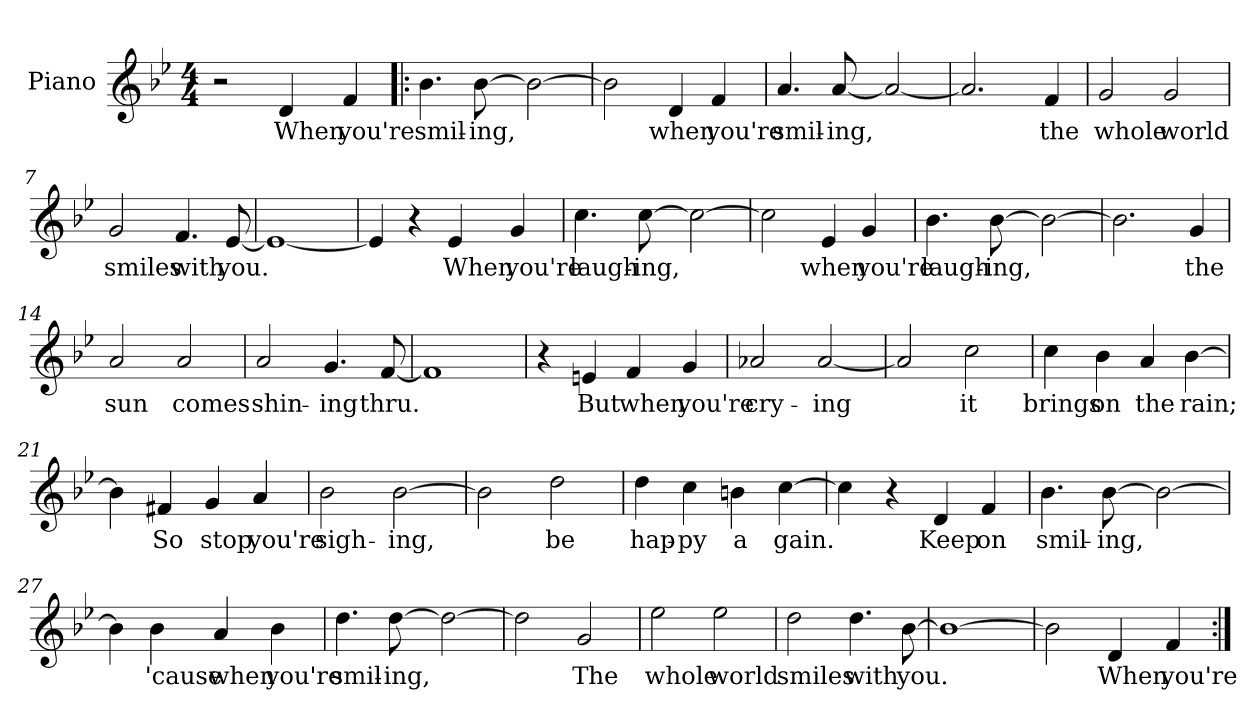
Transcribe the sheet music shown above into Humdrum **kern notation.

**kern	**text
*part1	*part1
*staff1	*staff1
*I"Piano	*
*I'Pno	*
*clefG2	*
*k[b-e-]	*
*B-:	*
*M4/4	*
=1	=1
2r	.
4d/	When
4f/	you're
=2!|:	=2!|:
4.b-\	smil-
[8b-\	-ing,
2b-\_	.
=3	=3
2b-\]	.
4d/	when
4f/	you're
=4	=4
4.a/	smil-
[8a/	-ing,
2a/_	.
=5	=5
2.a/]	.
4f/	the
!!LO:LB:g=z
=6	=6
2g/	whole
2g/	world
=7	=7
2g/	smiles
4.f/	with
[8e-/	you.
=8	=8
1e-_	.
=9	=9
4e-/]	.
4r	.
4e-/	When
4g/	you're
!!LO:LB:g=z
=10	=10
4.cc\	laugh-
[8cc\	-ing,
2cc\_	.
=11	=11
2cc\]	.
4e-/	when
4g/	you're
=12	=12
4.b-\	laugh-
[8b-\	-ing,
2b-\_	.
=13	=13
2.b-\]	.
4g/	the
!!LO:LB:g=z
=14	=14
2a/	sun
2a/	comes
=15	=15
2a/	shin-
4.g/	-ing
[8f/	thru.
=16	=16
1f]	.
=17	=17
4r	.
4en/	But
4f/	when
4g/	you're
!!LO:LB:g=z
=18	=18
2a-X/	cry-
[2a-/	-ing
=19	=19
2a-/]	.
2cc\	it
=20	=20
4cc\	brings
4b-\	on
4a/	the
[4b-\	rain;
=21	=21
4b-\]	.
4f#X/	So
4g/	stop
4a/	you're
!!LO:LB:g=z
=22	=22
2b-\	sigh-
[2b-\	-ing,
=23	=23
2b-\]	.
2dd\	be
=24	=24
4dd\	hap-
4cc\	-py
4bn\	a
[4cc\	gain.
=25	=25
4cc\]	.
4r	.
4d/	Keep
4f/	on
!!LO:LB:g=z
=26	=26
4.b-\	smil-
[8b-\	-ing,
2b-\_	.
=27	=27
4b-\]	.
4b-\	'cause
4a/	when
4b-\	you're
=28	=28
4.dd\	smil-
[8dd\	-ing,
2dd\_	.
=29	=29
2dd\]	.
2g/	The
!!LO:LB:g=z
=30	=30
2ee-\	whole
2ee-\	world
=31	=31
2dd\	smiles
4.dd\	with
[8b-\	you.
=32	=32
1b-_	.
=33	=33
2b-\]	.
4d/	When
4f/	you're
=:|!	=:|!
*-	*-
